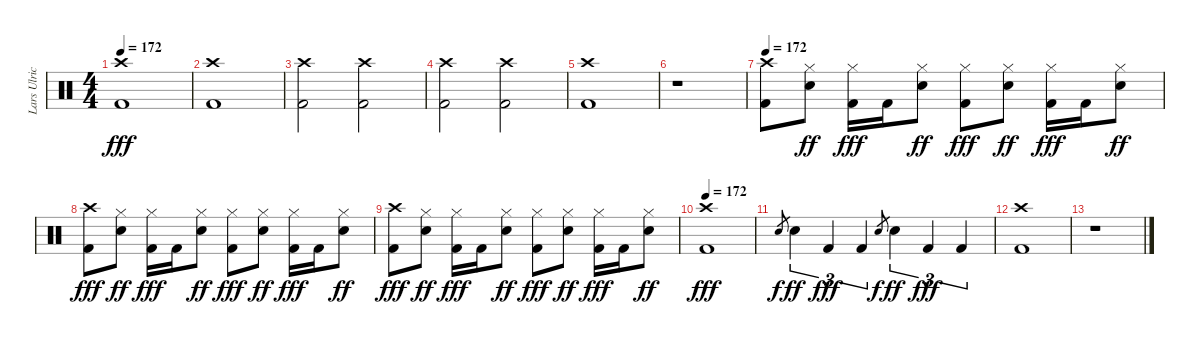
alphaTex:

\track ("Lars Ulrich" "Lars Ulric") {instrument percussion}
\staff {score}
\articulation defaults
\ts (4 4)
\tempo 172
\clef neutral
\ks c
("Crash high (hit)" "Kick (hit) 2").1{dy fff} |
("Crash high (hit)" "Kick (hit) 2").1 |
("Crash high (hit)" "Kick (hit) 2").2 ("Crash high (hit)" "Kick (hit) 2").2 |
("Crash high (hit)" "Kick (hit) 2").2 ("Crash high (hit)" "Kick (hit) 2").2 |
("Crash high (hit)" "Kick (hit) 2").1 |
r.1 |
\tempo 172
("Crash high (hit)" "Kick (hit) 2").8 ("Hi-Hat (closed)" "Snare (hit) 2").8{dy ff} ("Hi-Hat (closed)" "Kick (hit) 2").16{dy fff} "Kick (hit) 2".16 ("Hi-Hat (closed)" "Snare (hit) 2").8{dy ff} ("Hi-Hat (closed)" "Kick (hit) 2").8{dy fff} ("Hi-Hat (closed)" "Snare (hit) 2").8{dy ff} ("Hi-Hat (closed)" "Kick (hit) 2").16{dy fff} "Kick (hit) 2".16 ("Hi-Hat (closed)" "Snare (hit) 2").8{dy ff} |
("Crash high (hit)" "Kick (hit) 2").8{dy fff} ("Hi-Hat (closed)" "Snare (hit) 2").8{dy ff} ("Hi-Hat (closed)" "Kick (hit) 2").16{dy fff} "Kick (hit) 2".16 ("Hi-Hat (closed)" "Snare (hit) 2").8{dy ff} ("Hi-Hat (closed)" "Kick (hit) 2").8{dy fff} ("Hi-Hat (closed)" "Snare (hit) 2").8{dy ff} ("Hi-Hat (closed)" "Kick (hit) 2").16{dy fff} "Kick (hit) 2".16 ("Hi-Hat (closed)" "Snare (hit) 2").8{dy ff} |
("Crash high (hit)" "Kick (hit) 2").8{dy fff} ("Hi-Hat (closed)" "Snare (hit) 2").8{dy ff} ("Hi-Hat (closed)" "Kick (hit) 2").16{dy fff} "Kick (hit) 2".16 ("Hi-Hat (closed)" "Snare (hit) 2").8{dy ff} ("Hi-Hat (closed)" "Kick (hit) 2").8{dy fff} ("Hi-Hat (closed)" "Snare (hit) 2").8{dy ff} ("Hi-Hat (closed)" "Kick (hit) 2").16{dy fff} "Kick (hit) 2".16 ("Hi-Hat (closed)" "Snare (hit) 2").8{dy ff} |
\tempo 172
("Crash high (hit)" "Kick (hit) 2").1{dy fff} |
"Snare (hit) 2".8{gr dy f} "Snare (hit) 2".4{tu (3 2) dy ff} "Kick (hit) 2".4{tu (3 2) dy fff} "Kick (hit) 2".4{tu (3 2)} "Snare (hit) 2".8{gr dy f} "Snare (hit) 2".4{tu (3 2) dy ff} "Kick (hit) 2".4{tu (3 2) dy fff} "Kick (hit) 2".4{tu (3 2)} |
("Crash high (hit)" "Kick (hit) 2").1 |
r.1
